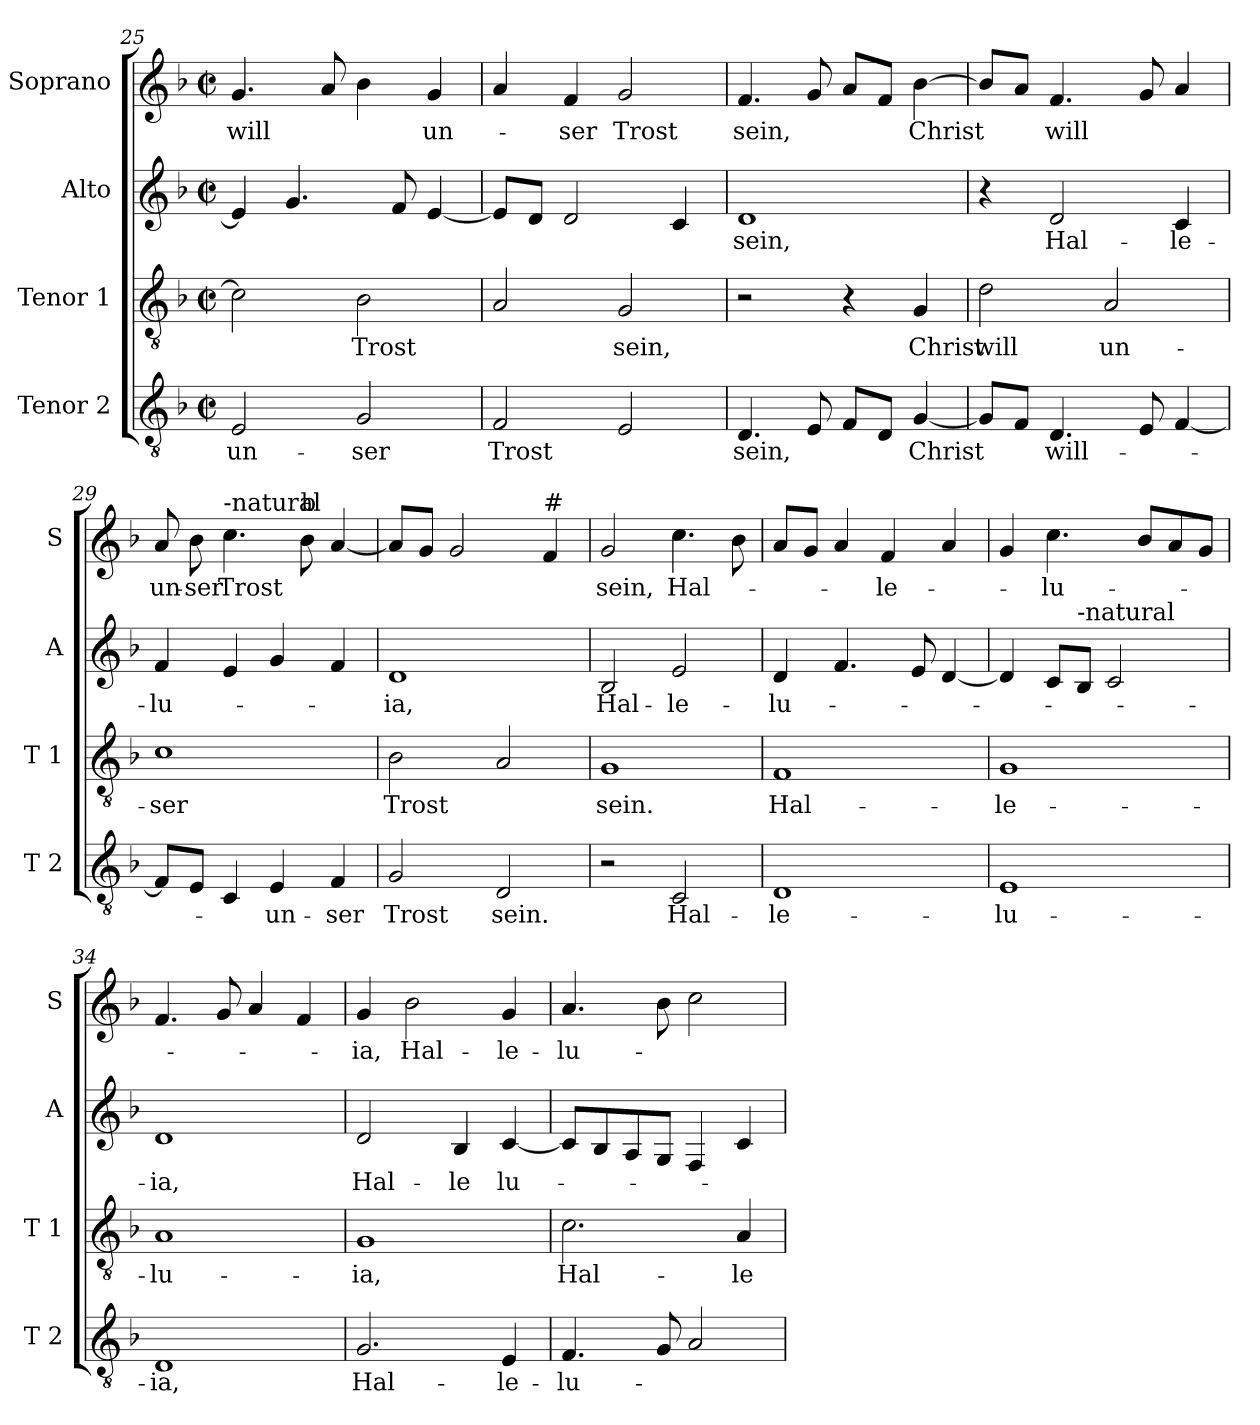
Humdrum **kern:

**kern	**text	**kern	**text	**kern	**text	**kern	**text
*part4	*part4	*part3	*part3	*part2	*part2	*part1	*part1
*staff4	*staff4	*staff3	*staff3	*staff2	*staff2	*staff1	*staff1
*I"Tenor 2	*	*I"Tenor 1	*	*I"Alto	*	*I"Soprano	*
*I'T 2	*	*I'T 1	*	*I'A	*	*I'S	*
!!LO:LB:g=z
*clefGv2	*	*clefGv2	*	*clefG2	*	*clefG2	*
*k[b-]	*	*k[b-]	*	*k[b-]	*	*k[b-]	*
*F:	*	*F:	*	*F:	*	*F:	*
*M2/2	*	*M2/2	*	*M2/2	*	*M2/2	*
*met(c|)	*	*met(c|)	*	*met(c|)	*	*met(c|)	*
=25	=25	=25	=25	=25	=25	=25	=25
!	!LO:LY:b	!	!	!	!	!	!LO:LY:b
2E/	un-	2c\]	.	4e/]	.	4.g/	will
.	.	.	.	4.g/	.	.	.
.	.	.	.	.	.	8a/	.
!	!LO:LY:b	!	!LO:LY:b	!	!	!	!
2G/	-ser	2B-\	Trost	.	.	4b-\	.
.	.	.	.	8f/	.	.	.
!	!	!	!	!	!	!	!LO:LY:b
.	.	.	.	[4e/	.	4g/	un-
=26	=26	=26	=26	=26	=26	=26	=26
!	!LO:LY:b	!	!	!	!	!	!
2F/	Trost	2A/	.	8e/L]	.	4a/	.
.	.	.	.	8d/J	.	.	.
!	!	!	!	!	!	!	!LO:LY:b
.	.	.	.	2d/	.	4f/	-ser
!	!	!	!LO:LY:b	!	!	!	!LO:LY:b
2E/	.	2G/	sein,	.	.	2g/	Trost
.	.	.	.	4c/	.	.	.
=27	=27	=27	=27	=27	=27	=27	=27
!	!LO:LY:b	!	!	!	!LO:LY:b	!	!LO:LY:b
4.D/	sein,	2r	.	1d	sein,	4.f/	sein,
8E/	.	.	.	.	.	8g/	.
8F/L	.	4r	.	.	.	8a/L	.
8D/J	.	.	.	.	.	8f/J	.
!	!LO:LY:b	!	!LO:LY:b	!	!	!	!LO:LY:b
[4G/	Christ	4G/	Christ	.	.	[4b-\	Christ
=28	=28	=28	=28	=28	=28	=28	=28
!	!	!	!LO:LY:b	!	!	!	!
8G/L]	.	2d\	will	4r	.	8b-/L]	.
8F/J	.	.	.	.	.	8a/J	.
!	!LO:LY:b	!	!	!	!LO:LY:b	!	!LO:LY:b
4.D/	will-	.	.	2d/	Hal-	4.f/	will
!	!	!	!LO:LY:b	!	!	!	!
.	.	2A/	un-	.	.	.	.
8E/	.	.	.	.	.	8g/	.
!	!	!	!	!	!LO:LY:b	!	!
[4F/	.	.	.	4c/	-le-	4a/	.
=29	=29	=29	=29	=29	=29	=29	=29
!	!	!	!LO:LY:b	!	!LO:LY:b	!	!LO:LY:b
8F/L]	.	1c	-ser	4f/	-lu-	8a/	un-
!	!	!	!	!	!	!	!LO:LY:b
8E/J	.	.	.	.	.	8b-\	-ser
!	!	!	!	!	!	!LO:TX:a:t=-natural	!
!	!	!	!	!	!	!	!LO:LY:b
4C/	.	.	.	4e/	.	4.cc\	Trost
!	!LO:LY:b	!	!	!	!	!	!
4E/	-un-	.	.	4g/	.	.	.
!	!	!	!	!	!	!LO:TX:a:t=b	!
.	.	.	.	.	.	8b-\	.
!	!LO:LY:b	!	!	!	!	!	!
4F/	-ser	.	.	4f/	.	[4a/	.
=30	=30	=30	=30	=30	=30	=30	=30
!	!LO:LY:b	!	!LO:LY:b	!	!LO:LY:b	!	!
2G/	Trost	2B-\	Trost	1d	-ia,	8a/L]	.
.	.	.	.	.	.	8g/J	.
.	.	.	.	.	.	2g/	.
!	!LO:LY:b	!	!	!	!	!	!
2D/	sein.	2A/	.	.	.	.	.
!	!	!	!	!	!	!LO:TX:a:t=#	!
.	.	.	.	.	.	4f/	.
!!LO:PB:g=z
=31	=31	=31	=31	=31	=31	=31	=31
!	!	!	!LO:LY:b	!	!LO:LY:b	!	!LO:LY:b
2r	.	1G	sein.	2B-/	Hal-	2g/	sein,
!	!LO:LY:b	!	!	!	!LO:LY:b	!	!LO:LY:b
2C/	Hal-	.	.	2e/	-le-	4.cc\	Hal-
.	.	.	.	.	.	8b-\	.
=32	=32	=32	=32	=32	=32	=32	=32
!	!LO:LY:b	!	!LO:LY:b	!	!LO:LY:b	!	!
1D	-le-	1F	Hal-	4d/	-lu-	8a/L	.
.	.	.	.	.	.	8g/J	.
.	.	.	.	4.f/	.	4a/	.
!	!	!	!	!	!	!	!LO:LY:b
.	.	.	.	.	.	4f/	-le-
.	.	.	.	8e/	.	.	.
.	.	.	.	[4d/	.	4a/	.
=33	=33	=33	=33	=33	=33	=33	=33
!	!LO:LY:b	!	!LO:LY:b	!	!	!	!
1E	-lu-	1G	-le-	4d/]	.	4g/	.
!	!	!	!	!	!	!	!LO:LY:b
.	.	.	.	8c/L	.	4.cc\	-lu-
!	!	!	!	!LO:TX:a:t=-natural	!	!	!
.	.	.	.	8B-/J	.	.	.
.	.	.	.	2c/	.	.	.
.	.	.	.	.	.	8b-/L	.
.	.	.	.	.	.	8a/	.
.	.	.	.	.	.	8g/J	.
=34	=34	=34	=34	=34	=34	=34	=34
!	!LO:LY:b	!	!LO:LY:b	!	!LO:LY:b	!	!
1D	-ia,	1A	-lu-	1d	-ia,	4.f/	.
.	.	.	.	.	.	8g/	.
.	.	.	.	.	.	4a/	.
.	.	.	.	.	.	4f/	.
=35	=35	=35	=35	=35	=35	=35	=35
!	!LO:LY:b	!	!LO:LY:b	!	!LO:LY:b	!	!LO:LY:b
2.G/	Hal-	1G	-ia,	2d/	Hal-	4g/	-ia,
!	!	!	!	!	!	!	!LO:LY:b
.	.	.	.	.	.	2b-\	Hal-
!	!	!	!	!	!LO:LY:b	!	!
.	.	.	.	4B-/	-le	.	.
!	!LO:LY:b	!	!	!	!LO:LY:b	!	!LO:LY:b
4E/	-le-	.	.	[4c/	lu-	4g/	-le-
=36	=36	=36	=36	=36	=36	=36	=36
!	!LO:LY:b	!	!LO:LY:b	!	!	!	!LO:LY:b
4.F/	-lu-	2.c\	Hal-	8c/L]	.	4.a/	-lu-
.	.	.	.	8B-/	.	.	.
.	.	.	.	8A/	.	.	.
8G/	.	.	.	8G/J	.	8b-\	.
2A/	.	.	.	4F/	.	2cc\	.
!	!	!	!LO:LY:b	!	!	!	!
.	.	4A/	-le	4c/	.	.	.
=	=	=	=	=	=	=	=
*-	*-	*-	*-	*-	*-	*-	*-
